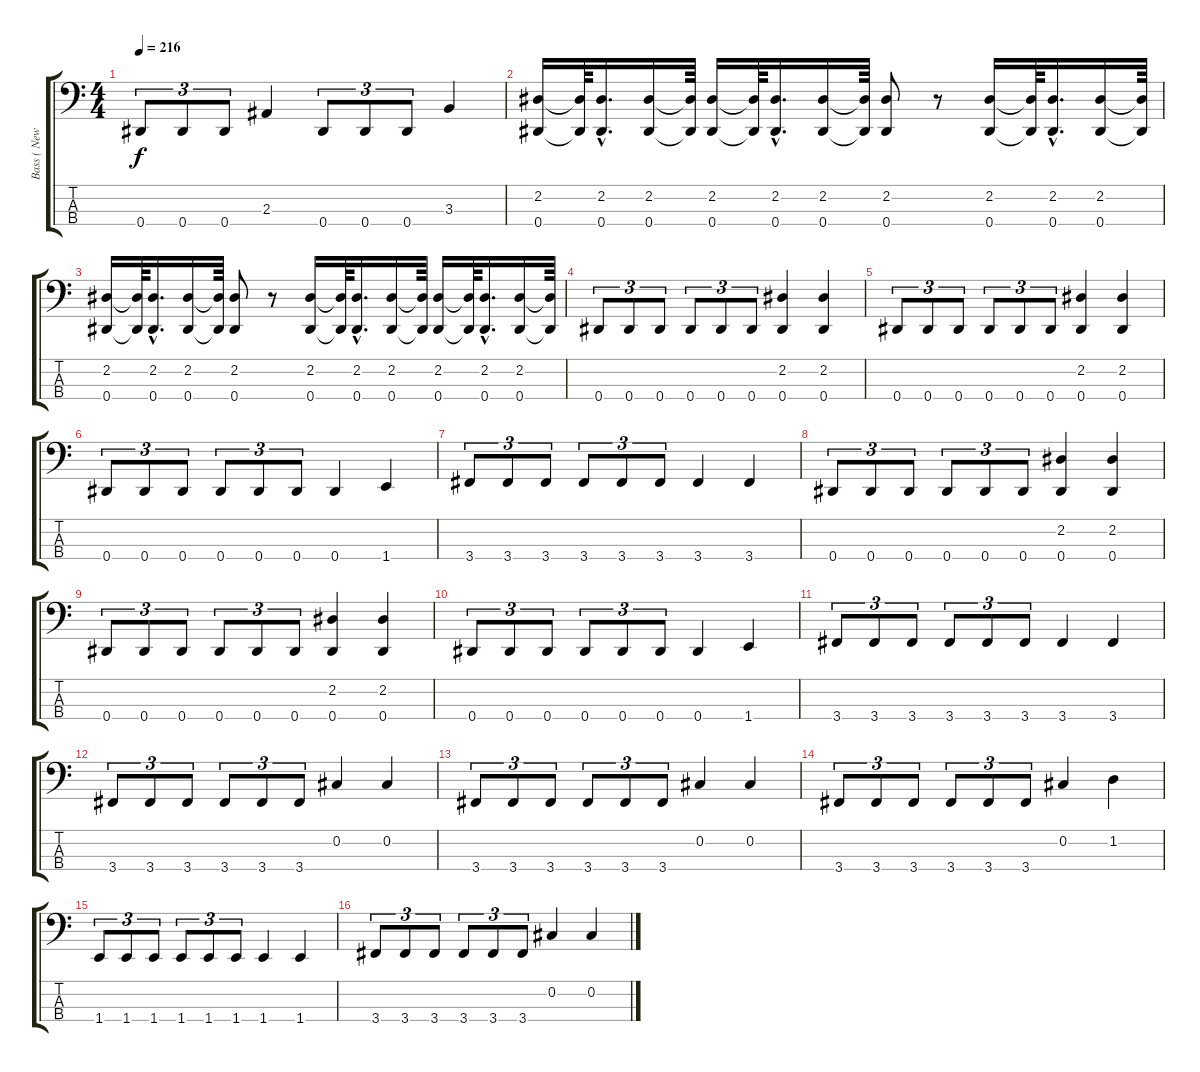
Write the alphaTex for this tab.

\track ("Bass ( Newsted )" "Bass ( New") {instrument electricbasspick}
\staff {score tabs}
\tuning (Gb2 Db2 Ab1 Eb1) {hide}
\ts (4 4)
\tempo 216
\clef f4
\ks c
0.4.8{tu (3 2) dy f} 0.4.8{tu (3 2)} 0.4.8{tu (3 2)} 2.3.4 0.4.8{tu (3 2)} 0.4.8{tu (3 2)} 0.4.8{tu (3 2)} 3.3.4 |
(2.2 0.4).16 (2.2{t} 0.4{t}).64 (2.2{hac} 0.4{hac}).16{d} (2.2 0.4).16 (2.2{t} 0.4{t}).64 (2.2 0.4).16 (2.2{t} 0.4{t}).64 (2.2{hac} 0.4{hac}).16{d} (2.2 0.4).16 (2.2{t} 0.4{t}).64 (2.2 0.4).8 r.8 (2.2 0.4).16 (2.2{t} 0.4{t}).64 (2.2{hac} 0.4{hac}).16{d} (2.2 0.4).16 (2.2{t} 0.4{t}).64 |
(2.2 0.4).16 (2.2{t} 0.4{t}).64 (2.2{hac} 0.4{hac}).16{d} (2.2 0.4).16 (2.2{t} 0.4{t}).64 (2.2 0.4).8 r.8 (2.2 0.4).16 (2.2{t} 0.4{t}).64 (2.2{hac} 0.4{hac}).16{d} (2.2 0.4).16 (2.2{t} 0.4{t}).64 (2.2 0.4).16 (2.2{t} 0.4{t}).64 (2.2{hac} 0.4{hac}).16{d} (2.2 0.4).16 (2.2{t} 0.4{t}).64 |
0.4.8{tu (3 2)} 0.4.8{tu (3 2)} 0.4.8{tu (3 2)} 0.4.8{tu (3 2)} 0.4.8{tu (3 2)} 0.4.8{tu (3 2)} (2.2 0.4).4 (2.2 0.4).4 |
0.4.8{tu (3 2)} 0.4.8{tu (3 2)} 0.4.8{tu (3 2)} 0.4.8{tu (3 2)} 0.4.8{tu (3 2)} 0.4.8{tu (3 2)} (2.2 0.4).4 (2.2 0.4).4 |
0.4.8{tu (3 2)} 0.4.8{tu (3 2)} 0.4.8{tu (3 2)} 0.4.8{tu (3 2)} 0.4.8{tu (3 2)} 0.4.8{tu (3 2)} 0.4.4 1.4.4 |
3.4.8{tu (3 2)} 3.4.8{tu (3 2)} 3.4.8{tu (3 2)} 3.4.8{tu (3 2)} 3.4.8{tu (3 2)} 3.4.8{tu (3 2)} 3.4.4 3.4.4 |
0.4.8{tu (3 2)} 0.4.8{tu (3 2)} 0.4.8{tu (3 2)} 0.4.8{tu (3 2)} 0.4.8{tu (3 2)} 0.4.8{tu (3 2)} (2.2 0.4).4 (2.2 0.4).4 |
0.4.8{tu (3 2)} 0.4.8{tu (3 2)} 0.4.8{tu (3 2)} 0.4.8{tu (3 2)} 0.4.8{tu (3 2)} 0.4.8{tu (3 2)} (2.2 0.4).4 (2.2 0.4).4 |
0.4.8{tu (3 2)} 0.4.8{tu (3 2)} 0.4.8{tu (3 2)} 0.4.8{tu (3 2)} 0.4.8{tu (3 2)} 0.4.8{tu (3 2)} 0.4.4 1.4.4 |
3.4.8{tu (3 2)} 3.4.8{tu (3 2)} 3.4.8{tu (3 2)} 3.4.8{tu (3 2)} 3.4.8{tu (3 2)} 3.4.8{tu (3 2)} 3.4.4 3.4.4 |
3.4.8{tu (3 2)} 3.4.8{tu (3 2)} 3.4.8{tu (3 2)} 3.4.8{tu (3 2)} 3.4.8{tu (3 2)} 3.4.8{tu (3 2)} 0.2.4 0.2.4 |
3.4.8{tu (3 2)} 3.4.8{tu (3 2)} 3.4.8{tu (3 2)} 3.4.8{tu (3 2)} 3.4.8{tu (3 2)} 3.4.8{tu (3 2)} 0.2.4 0.2.4 |
3.4.8{tu (3 2)} 3.4.8{tu (3 2)} 3.4.8{tu (3 2)} 3.4.8{tu (3 2)} 3.4.8{tu (3 2)} 3.4.8{tu (3 2)} 0.2.4 1.2.4 |
1.4.8{tu (3 2)} 1.4.8{tu (3 2)} 1.4.8{tu (3 2)} 1.4.8{tu (3 2)} 1.4.8{tu (3 2)} 1.4.8{tu (3 2)} 1.4.4 1.4.4 |
3.4.8{tu (3 2)} 3.4.8{tu (3 2)} 3.4.8{tu (3 2)} 3.4.8{tu (3 2)} 3.4.8{tu (3 2)} 3.4.8{tu (3 2)} 0.2.4 0.2.4
